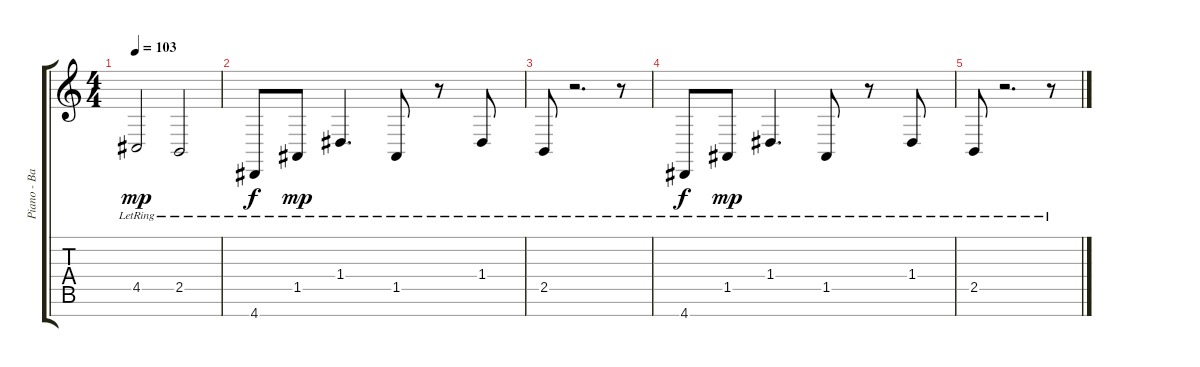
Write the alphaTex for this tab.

\track ("Piano - Bass" "Piano - Ba") {instrument acousticgrandpiano}
\staff {score tabs}
\tuning (E4 B3 G3 D3 A2 E2 B1) {hide}
\ts (4 4)
\tempo 103
\clef g2
\ks c
4.5{lr}.2{dy mp} 2.5{lr}.2 |
4.7{lr}.8{dy f} 1.5{lr}.8{dy mp} 1.4{lr}.4{d} 1.5{lr}.8 r.8 1.4{lr}.8 |
2.5{lr}.8 r.2{d} r.8 |
4.7{lr}.8{dy f} 1.5{lr}.8{dy mp} 1.4{lr}.4{d} 1.5{lr}.8 r.8 1.4{lr}.8 |
2.5{lr}.8 r.2{d} r.8
